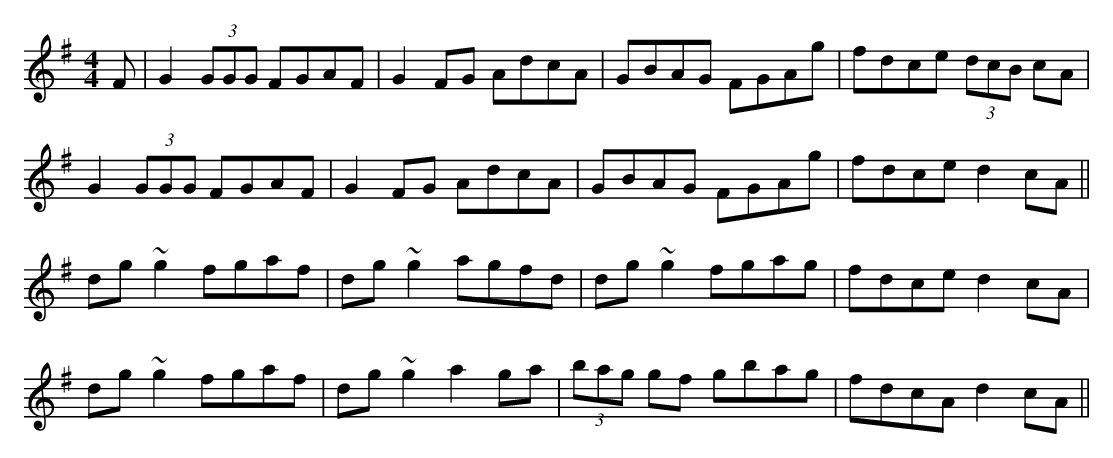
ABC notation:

X:1
M:4/4
K:G
F|G2(3GGG FGAF|G2FG AdcA|GBAG FGAg|fdce (3dcB cA|
G2(3GGG FGAF|G2FG AdcA|GBAG FGAg|fdce d2cA||
dg~g2 fgaf|dg~g2 agfd|dg~g2 fgag|fdce d2cA|
dg~g2 fgaf|dg~g2 a2ga|(3bag gf gbag|fdcA d2cA||
